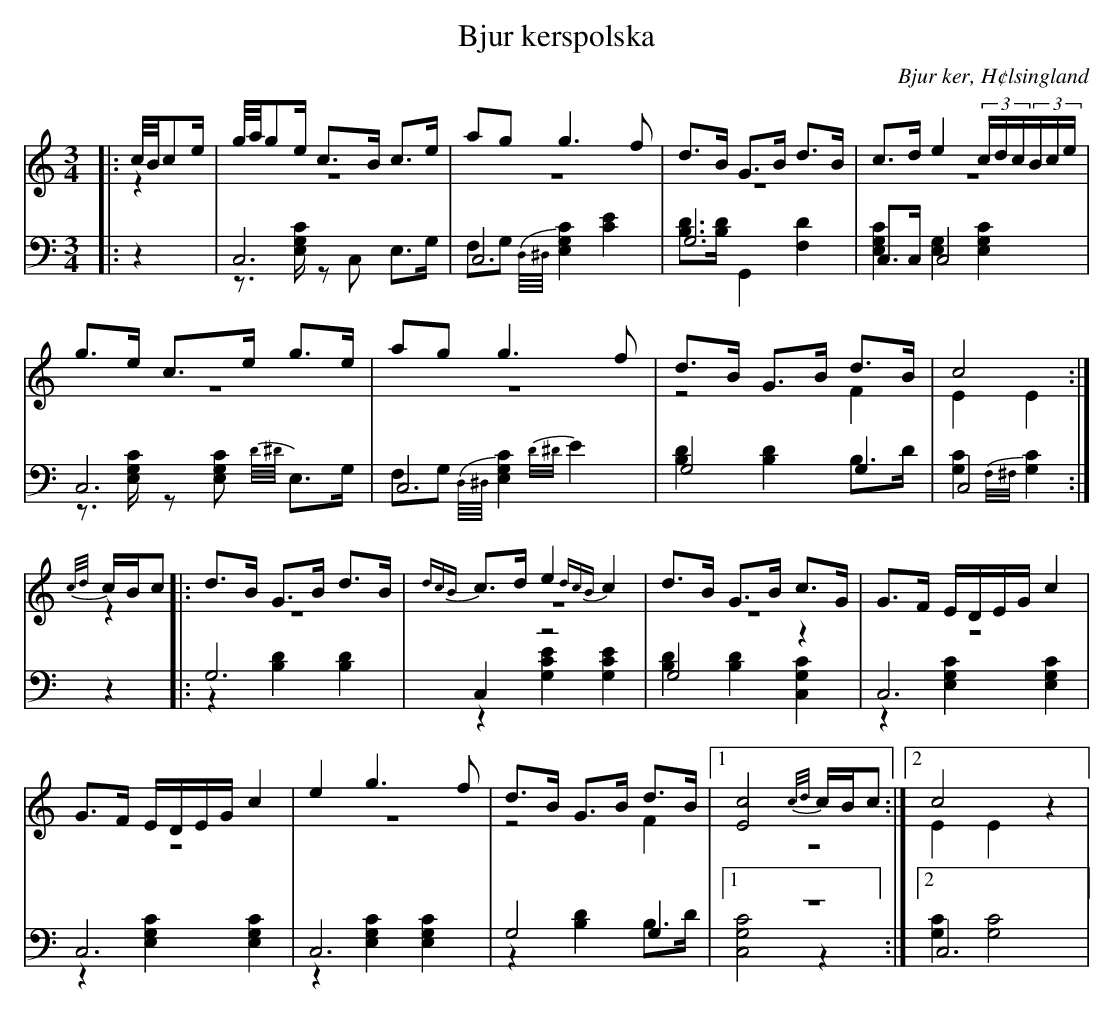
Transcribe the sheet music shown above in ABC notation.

X:1
T: Bjur kerspolska
O: Bjur ker, H¢lsingland
M: 3/4
L: 1/8
K: C
V:1
V:2 merge
V:3
V:4 merge
V:1
|:c//B//ce/|g//a//ge/ c>B c>e|ag g3 f|d>B G>B d>B|c>d e2 (3c/d/c/(3B/c/e/|
g>e c>e g>e|ag g3 f|d>B G>B d>B|c4:|
{c/d/}c/B/c |:d>B G>B d>B|{dcB}c>d e2 {dcB}c2|d>B G>B c>G|G>F E/D/E/G/ c2|
G>F E/D/E/G/ c2|e2 g3 f|d>B G>B d>B|1 [E4c4] {c/d/}c/B/c:|2 c4 z2|
V:2
|:z2|z6|z6|z6|z6|
z6|z6|z4 F2|E2 E2:|
z2|:z6|z6|z6|z6|
 z6|z6|z4 F2|1 z6:|2 E2 E2 z2|
V:3 clef=bass
|:z2|C,6|C,6|G,6|C,>C, C,4|
C,6|C,6|G,4 G,2|C,4:|
z2|:G,6|C,2 z4|G,4 z2|C,6|
 C,6|C,6|G,4 G,2|1 z6:|2 C,6|
V:4 clef=bass
|:z2|z>[E,G,C] zC, E,>G,|F,G, {D,//^D,//}[E,2G,2C2] [E2C2]|[B,D]>[B,D] G,,2 [F,2D2]|[E,2G,2C2] [E,2G,2] [E,2G,2C2]|
z>[E,G,C] z[E,G,C] {D//^D//}E,>G,|F,G, {D,//^D,//}[E,2G,2C2] {D/^D/}E2|[B,2D2] [B,2D2] B,>D|[G,2C2] {F,/^F,/}[G,2C2]:|
z2|:z2 [B,2D2] [B,2D2]|z2 [G,2C2E2] [G,2C2E2]|[B,2D2][B,2D2] [C,2G,2C2]|z2 [E,2G,2C2] [E,2G,2C2]|
z2 [E,2G,2C2] [E,2G,2C2]|z2 [E,2G,2C2] [E,2G,2C2]|z2 [B,2D2] B,>D|1 [C,4G,4C4] z2:|2 [G,2C2] [G,4C4]|
